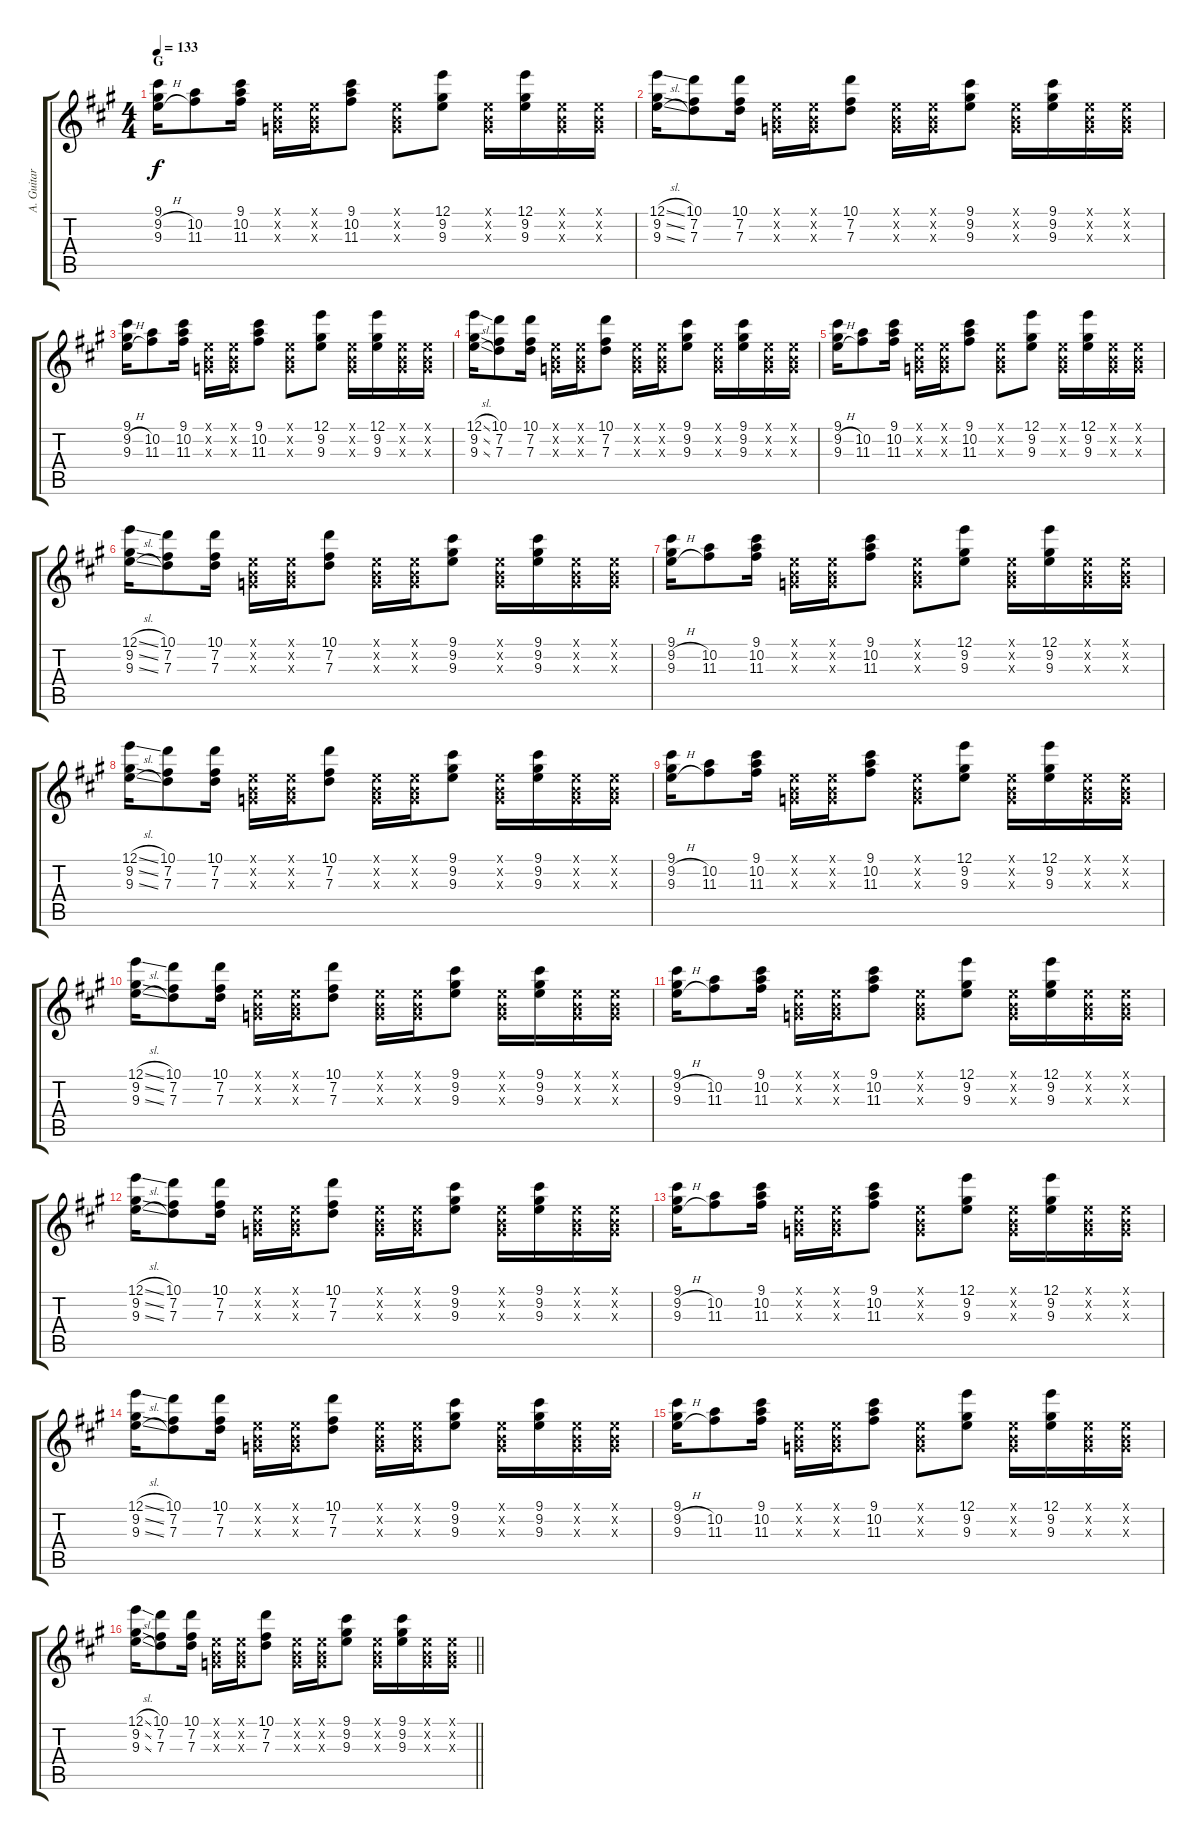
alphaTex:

\track ("A. Guitar" "A. Guitar") {instrument acousticguitarsteel}
\staff {score tabs}
\tuning (E4 B3 G3 D3 A2 E2) {hide}
\ts (4 4)
\section ("" "G")
\tempo 133
\clef g2
\ks a
(9.1 9.2{h} 9.3{h}).16{dy f} (10.2 11.3).8 (9.1 10.2 11.3).16 (0.1{x} 0.2{x} 0.3{x}).16 (0.1{x} 0.2{x} 0.3{x}).16 (9.1 10.2 11.3).8 (0.1{x} 0.2{x} 0.3{x}).8 (12.1 9.2 9.3).8 (0.1{x} 0.2{x} 0.3{x}).16 (12.1 9.2 9.3).16 (0.1{x} 0.2{x} 0.3{x}).16 (0.1{x} 0.2{x} 0.3{x}).16 |
(12.1{sl} 9.2{sl} 9.3{sl}).16 (10.1 7.2 7.3).8 (10.1 7.2 7.3).16 (0.1{x} 0.2{x} 0.3{x}).16 (0.1{x} 0.2{x} 0.3{x}).16 (10.1 7.2 7.3).8 (0.1{x} 0.2{x} 0.3{x}).16 (0.1{x} 0.2{x} 0.3{x}).16 (9.1 9.2 9.3).8 (0.1{x} 0.2{x} 0.3{x}).16 (9.1 9.2 9.3).16 (0.1{x} 0.2{x} 0.3{x}).16 (0.1{x} 0.2{x} 0.3{x}).16 |
(9.1 9.2{h} 9.3{h}).16 (10.2 11.3).8 (9.1 10.2 11.3).16 (0.1{x} 0.2{x} 0.3{x}).16 (0.1{x} 0.2{x} 0.3{x}).16 (9.1 10.2 11.3).8 (0.1{x} 0.2{x} 0.3{x}).8 (12.1 9.2 9.3).8 (0.1{x} 0.2{x} 0.3{x}).16 (12.1 9.2 9.3).16 (0.1{x} 0.2{x} 0.3{x}).16 (0.1{x} 0.2{x} 0.3{x}).16 |
(12.1{sl} 9.2{sl} 9.3{sl}).16 (10.1 7.2 7.3).8 (10.1 7.2 7.3).16 (0.1{x} 0.2{x} 0.3{x}).16 (0.1{x} 0.2{x} 0.3{x}).16 (10.1 7.2 7.3).8 (0.1{x} 0.2{x} 0.3{x}).16 (0.1{x} 0.2{x} 0.3{x}).16 (9.1 9.2 9.3).8 (0.1{x} 0.2{x} 0.3{x}).16 (9.1 9.2 9.3).16 (0.1{x} 0.2{x} 0.3{x}).16 (0.1{x} 0.2{x} 0.3{x}).16 |
(9.1 9.2{h} 9.3{h}).16 (10.2 11.3).8 (9.1 10.2 11.3).16 (0.1{x} 0.2{x} 0.3{x}).16 (0.1{x} 0.2{x} 0.3{x}).16 (9.1 10.2 11.3).8 (0.1{x} 0.2{x} 0.3{x}).8 (12.1 9.2 9.3).8 (0.1{x} 0.2{x} 0.3{x}).16 (12.1 9.2 9.3).16 (0.1{x} 0.2{x} 0.3{x}).16 (0.1{x} 0.2{x} 0.3{x}).16 |
(12.1{sl} 9.2{sl} 9.3{sl}).16 (10.1 7.2 7.3).8 (10.1 7.2 7.3).16 (0.1{x} 0.2{x} 0.3{x}).16 (0.1{x} 0.2{x} 0.3{x}).16 (10.1 7.2 7.3).8 (0.1{x} 0.2{x} 0.3{x}).16 (0.1{x} 0.2{x} 0.3{x}).16 (9.1 9.2 9.3).8 (0.1{x} 0.2{x} 0.3{x}).16 (9.1 9.2 9.3).16 (0.1{x} 0.2{x} 0.3{x}).16 (0.1{x} 0.2{x} 0.3{x}).16 |
(9.1 9.2{h} 9.3{h}).16 (10.2 11.3).8 (9.1 10.2 11.3).16 (0.1{x} 0.2{x} 0.3{x}).16 (0.1{x} 0.2{x} 0.3{x}).16 (9.1 10.2 11.3).8 (0.1{x} 0.2{x} 0.3{x}).8 (12.1 9.2 9.3).8 (0.1{x} 0.2{x} 0.3{x}).16 (12.1 9.2 9.3).16 (0.1{x} 0.2{x} 0.3{x}).16 (0.1{x} 0.2{x} 0.3{x}).16 |
(12.1{sl} 9.2{sl} 9.3{sl}).16 (10.1 7.2 7.3).8 (10.1 7.2 7.3).16 (0.1{x} 0.2{x} 0.3{x}).16 (0.1{x} 0.2{x} 0.3{x}).16 (10.1 7.2 7.3).8 (0.1{x} 0.2{x} 0.3{x}).16 (0.1{x} 0.2{x} 0.3{x}).16 (9.1 9.2 9.3).8 (0.1{x} 0.2{x} 0.3{x}).16 (9.1 9.2 9.3).16 (0.1{x} 0.2{x} 0.3{x}).16 (0.1{x} 0.2{x} 0.3{x}).16 |
(9.1 9.2{h} 9.3{h}).16 (10.2 11.3).8 (9.1 10.2 11.3).16 (0.1{x} 0.2{x} 0.3{x}).16 (0.1{x} 0.2{x} 0.3{x}).16 (9.1 10.2 11.3).8 (0.1{x} 0.2{x} 0.3{x}).8 (12.1 9.2 9.3).8 (0.1{x} 0.2{x} 0.3{x}).16 (12.1 9.2 9.3).16 (0.1{x} 0.2{x} 0.3{x}).16 (0.1{x} 0.2{x} 0.3{x}).16 |
(12.1{sl} 9.2{sl} 9.3{sl}).16 (10.1 7.2 7.3).8 (10.1 7.2 7.3).16 (0.1{x} 0.2{x} 0.3{x}).16 (0.1{x} 0.2{x} 0.3{x}).16 (10.1 7.2 7.3).8 (0.1{x} 0.2{x} 0.3{x}).16 (0.1{x} 0.2{x} 0.3{x}).16 (9.1 9.2 9.3).8 (0.1{x} 0.2{x} 0.3{x}).16 (9.1 9.2 9.3).16 (0.1{x} 0.2{x} 0.3{x}).16 (0.1{x} 0.2{x} 0.3{x}).16 |
(9.1 9.2{h} 9.3{h}).16 (10.2 11.3).8 (9.1 10.2 11.3).16 (0.1{x} 0.2{x} 0.3{x}).16 (0.1{x} 0.2{x} 0.3{x}).16 (9.1 10.2 11.3).8 (0.1{x} 0.2{x} 0.3{x}).8 (12.1 9.2 9.3).8 (0.1{x} 0.2{x} 0.3{x}).16 (12.1 9.2 9.3).16 (0.1{x} 0.2{x} 0.3{x}).16 (0.1{x} 0.2{x} 0.3{x}).16 |
(12.1{sl} 9.2{sl} 9.3{sl}).16 (10.1 7.2 7.3).8 (10.1 7.2 7.3).16 (0.1{x} 0.2{x} 0.3{x}).16 (0.1{x} 0.2{x} 0.3{x}).16 (10.1 7.2 7.3).8 (0.1{x} 0.2{x} 0.3{x}).16 (0.1{x} 0.2{x} 0.3{x}).16 (9.1 9.2 9.3).8 (0.1{x} 0.2{x} 0.3{x}).16 (9.1 9.2 9.3).16 (0.1{x} 0.2{x} 0.3{x}).16 (0.1{x} 0.2{x} 0.3{x}).16 |
(9.1 9.2{h} 9.3{h}).16 (10.2 11.3).8 (9.1 10.2 11.3).16 (0.1{x} 0.2{x} 0.3{x}).16 (0.1{x} 0.2{x} 0.3{x}).16 (9.1 10.2 11.3).8 (0.1{x} 0.2{x} 0.3{x}).8 (12.1 9.2 9.3).8 (0.1{x} 0.2{x} 0.3{x}).16 (12.1 9.2 9.3).16 (0.1{x} 0.2{x} 0.3{x}).16 (0.1{x} 0.2{x} 0.3{x}).16 |
(12.1{sl} 9.2{sl} 9.3{sl}).16 (10.1 7.2 7.3).8 (10.1 7.2 7.3).16 (0.1{x} 0.2{x} 0.3{x}).16 (0.1{x} 0.2{x} 0.3{x}).16 (10.1 7.2 7.3).8 (0.1{x} 0.2{x} 0.3{x}).16 (0.1{x} 0.2{x} 0.3{x}).16 (9.1 9.2 9.3).8 (0.1{x} 0.2{x} 0.3{x}).16 (9.1 9.2 9.3).16 (0.1{x} 0.2{x} 0.3{x}).16 (0.1{x} 0.2{x} 0.3{x}).16 |
(9.1 9.2{h} 9.3{h}).16 (10.2 11.3).8 (9.1 10.2 11.3).16 (0.1{x} 0.2{x} 0.3{x}).16 (0.1{x} 0.2{x} 0.3{x}).16 (9.1 10.2 11.3).8 (0.1{x} 0.2{x} 0.3{x}).8 (12.1 9.2 9.3).8 (0.1{x} 0.2{x} 0.3{x}).16 (12.1 9.2 9.3).16 (0.1{x} 0.2{x} 0.3{x}).16 (0.1{x} 0.2{x} 0.3{x}).16 |
\barLineRight lightlight
(12.1{sl} 9.2{sl} 9.3{sl}).16 (10.1 7.2 7.3).8 (10.1 7.2 7.3).16 (0.1{x} 0.2{x} 0.3{x}).16 (0.1{x} 0.2{x} 0.3{x}).16 (10.1 7.2 7.3).8 (0.1{x} 0.2{x} 0.3{x}).16 (0.1{x} 0.2{x} 0.3{x}).16 (9.1 9.2 9.3).8 (0.1{x} 0.2{x} 0.3{x}).16 (9.1 9.2 9.3).16 (0.1{x} 0.2{x} 0.3{x}).16 (0.1{x} 0.2{x} 0.3{x}).16
